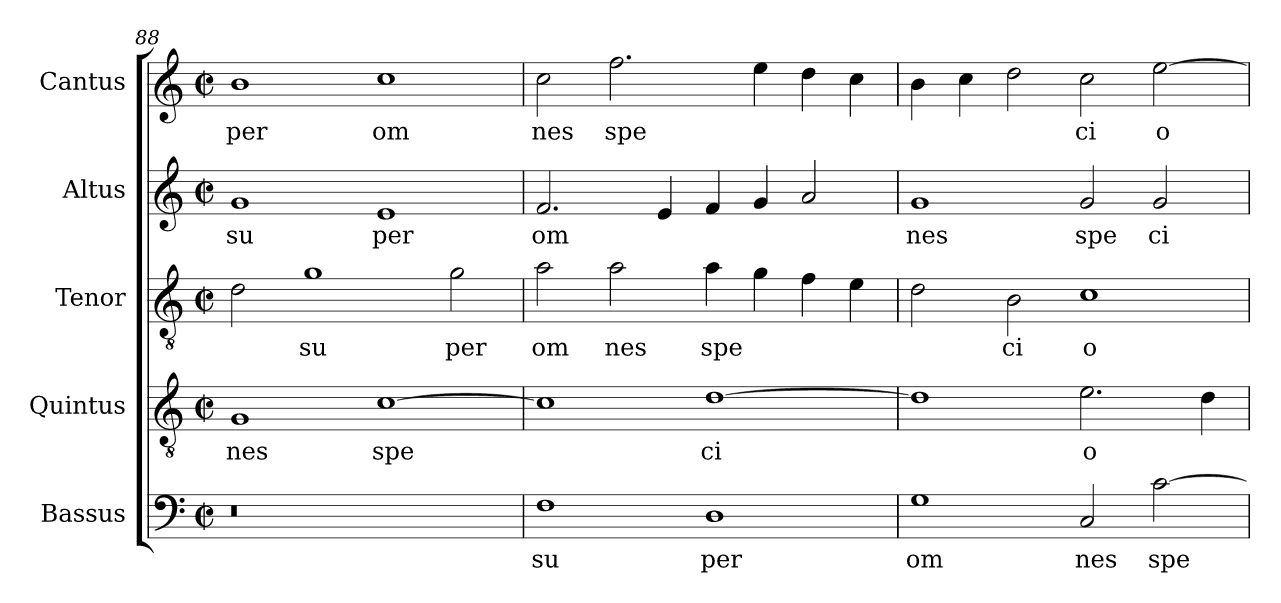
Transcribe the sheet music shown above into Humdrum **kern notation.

**kern	**text	**kern	**text	**kern	**text	**kern	**text	**kern	**text
*part5	*part5	*part4	*part4	*part3	*part3	*part2	*part2	*part1	*part1
*staff5	*staff5	*staff4	*staff4	*staff3	*staff3	*staff2	*staff2	*staff1	*staff1
*I"Bassus	*	*I"Quintus	*	*I"Tenor	*	*I"Altus	*	*I"Cantus	*
*clefF4	*	*clefGv2	*	*clefGv2	*	*clefG2	*	*clefG2	*
*M2/2	*	*M2/2	*	*M2/2	*	*M2/2	*	*M2/2	*
*met(c|)	*	*met(c|)	*	*met(c|)	*	*met(c|)	*	*met(c|)	*
=88	=88	=88	=88	=88	=88	=88	=88	=88	=88
!	!	!	!LO:LY:b:cj	!	!	!	!LO:LY:b:cj	!	!LO:LY:b:cj
0r	.	1G	nes	2d\	.	1g	su	1b	per
!	!	!	!	!	!LO:LY:b:cj	!	!	!	!
.	.	.	.	1g	su	.	.	.	.
!	!	!	!LO:LY:b:cj	!	!	!	!LO:LY:b:cj	!	!LO:LY:b:cj
.	.	[>1c	spe	.	.	1e	per	1cc	om
!	!	!	!	!	!LO:LY:b:cj	!	!	!	!
.	.	.	.	2g\	per	.	.	.	.
=89	=89	=89	=89	=89	=89	=89	=89	=89	=89
!	!LO:LY:b:cj	!	!	!	!LO:LY:b:cj	!	!LO:LY:b	!	!LO:LY:b:cj
1F	su	1c]	.	2a\	om	2.f/	om	2cc\	nes
!	!	!	!	!	!LO:LY:b:cj	!	!	!	!LO:LY:b
.	.	.	.	2a\	nes	.	.	2.ff\	spe
.	.	.	.	.	.	4e/	.	.	.
!	!LO:LY:b:cj	!	!LO:LY:b:cj	!	!LO:LY:b	!	!	!	!
1D	per	[>1d	ci	4a\	spe	4f/	.	.	.
.	.	.	.	4g\	.	4g/	.	4ee\	.
.	.	.	.	4f\	.	2a/	.	4dd\	.
.	.	.	.	4e\	.	.	.	4cc\	.
=90	=90	=90	=90	=90	=90	=90	=90	=90	=90
!	!LO:LY:b:cj	!	!	!	!	!	!LO:LY:b:cj	!	!
1G	om	1d]	.	2d\	.	1g	nes	4b\	.
.	.	.	.	.	.	.	.	4cc\	.
!	!	!	!	!	!LO:LY:b:cj	!	!	!	!
.	.	.	.	2B\	ci	.	.	2dd\	.
!	!LO:LY:b:cj	!	!LO:LY:b:cj	!	!LO:LY:b:cj	!	!LO:LY:b:cj	!	!LO:LY:b:cj
2C/	nes	2.e\	o	1c	o	2g/	spe	2cc\	ci
!	!LO:LY:b	!	!	!	!	!	!LO:LY:b:cj	!	!LO:LY:b:cj
[>2c\	spe	.	.	.	.	2g/	ci	[>2ee\	o
.	.	4d\	.	.	.	.	.	.	.
=	=	=	=	=	=	=	=	=	=
*-	*-	*-	*-	*-	*-	*-	*-	*-	*-
